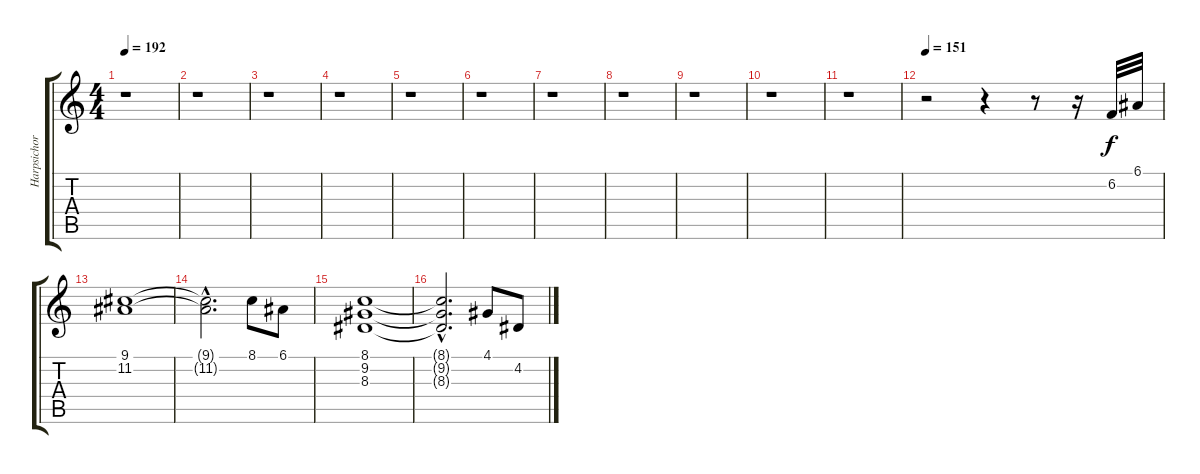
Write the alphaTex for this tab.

\track ("Harpsichord - Right" "Harpsichor") {instrument harpsichord}
\staff {score tabs}
\tuning (E4 B3 G3 D3 A2 E2) {hide}
\ts (4 4)
\tempo 192
\clef g2
\ks c
r.1{dy f} |
r.1 |
r.1 |
\section ("" "")
r.1 |
r.1 |
r.1 |
r.1 |
r.1 |
r.1 |
r.1 |
r.1 |
\tempo 151
r.2{volume 12 instrument harpsichord} r.4 r.8 r.16 6.2.32 6.1.32 |
\section ("" "")
(9.1 11.2).1 |
(9.1{hac t} 11.2{hac t}).2{d} 8.1.8 6.1.8 |
(8.1 9.2 8.3).1 |
(8.1{hac t} 9.2{hac t} 8.3{hac t}).2{d} 4.1.8 4.2.8
